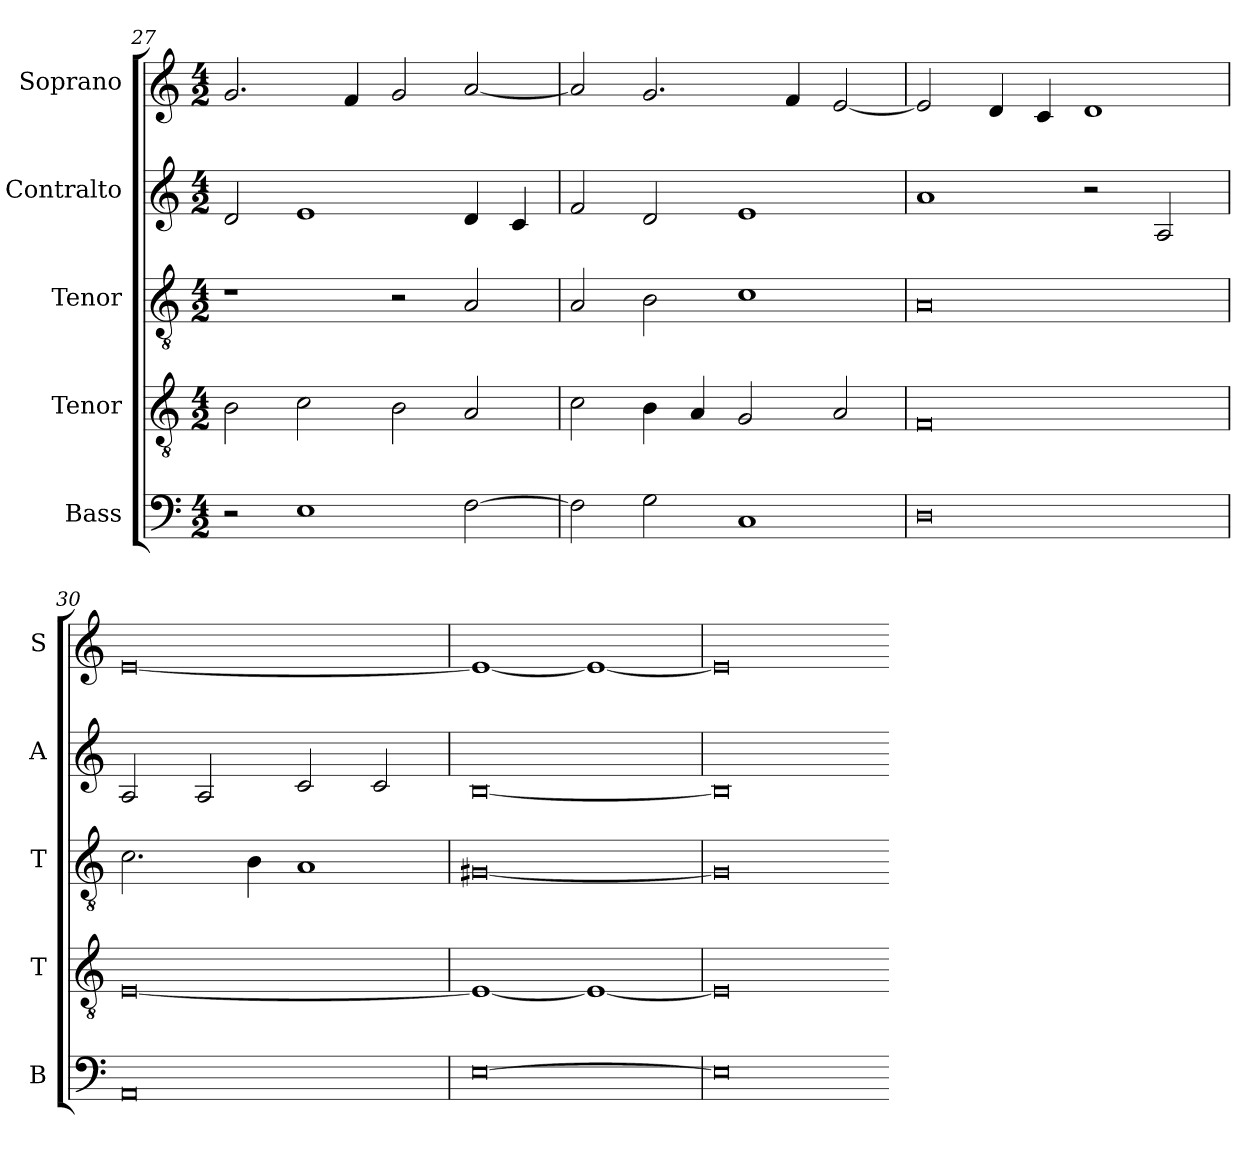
**kern	**kern	**kern	**kern	**kern
*part5	*part4	*part3	*part2	*part1
*staff5	*staff4	*staff3	*staff2	*staff1
*I"Bass	*I"Tenor	*I"Tenor	*I"Contralto	*I"Soprano
*I'B	*I'T	*I'T	*I'A	*I'S
*clefF4	*clefGv2	*clefGv2	*clefG2	*clefG2
*k[]	*k[]	*k[]	*k[]	*k[]
*E:phr	*E:phr	*E:phr	*E:phr	*E:phr
*M4/2	*M4/2	*M4/2	*M4/2	*M4/2
=27	=27	=27	=27	=27
2r	2B	1r	2d	2.g
1E	2c	.	1e	.
.	.	.	.	4f
.	2B	2r	.	2g
[2F	2A	2A	4d	[2a
.	.	.	4c	.
=28	=28	=28	=28	=28
2F]	2c	2A	2f	2a]
2G	4B	2B	2d	2.g
.	4A	.	.	.
1C	2G	1c	1e	.
.	.	.	.	4f
.	2A	.	.	[2e
=29	=29	=29	=29	=29
0D	0F	0A	1a	2e]
.	.	.	.	4d
.	.	.	.	4c
.	.	.	2r	1d
.	.	.	2A	.
=30	=30	=30	=30	=30
0AA	[0E	2.c	2A	[0e
.	.	.	2A	.
.	.	4B	.	.
.	.	1A	2c	.
.	.	.	2c	.
=31	=31	=31	=31	=31
[0E	1E_	[0G#X	[0B	1e_
.	1E_	.	.	1e_
=32	=32	=32	=32	=32
0E]	0E]	0G#]	0B]	0e]
=-	=-	=-	=-	=-
*-	*-	*-	*-	*-
